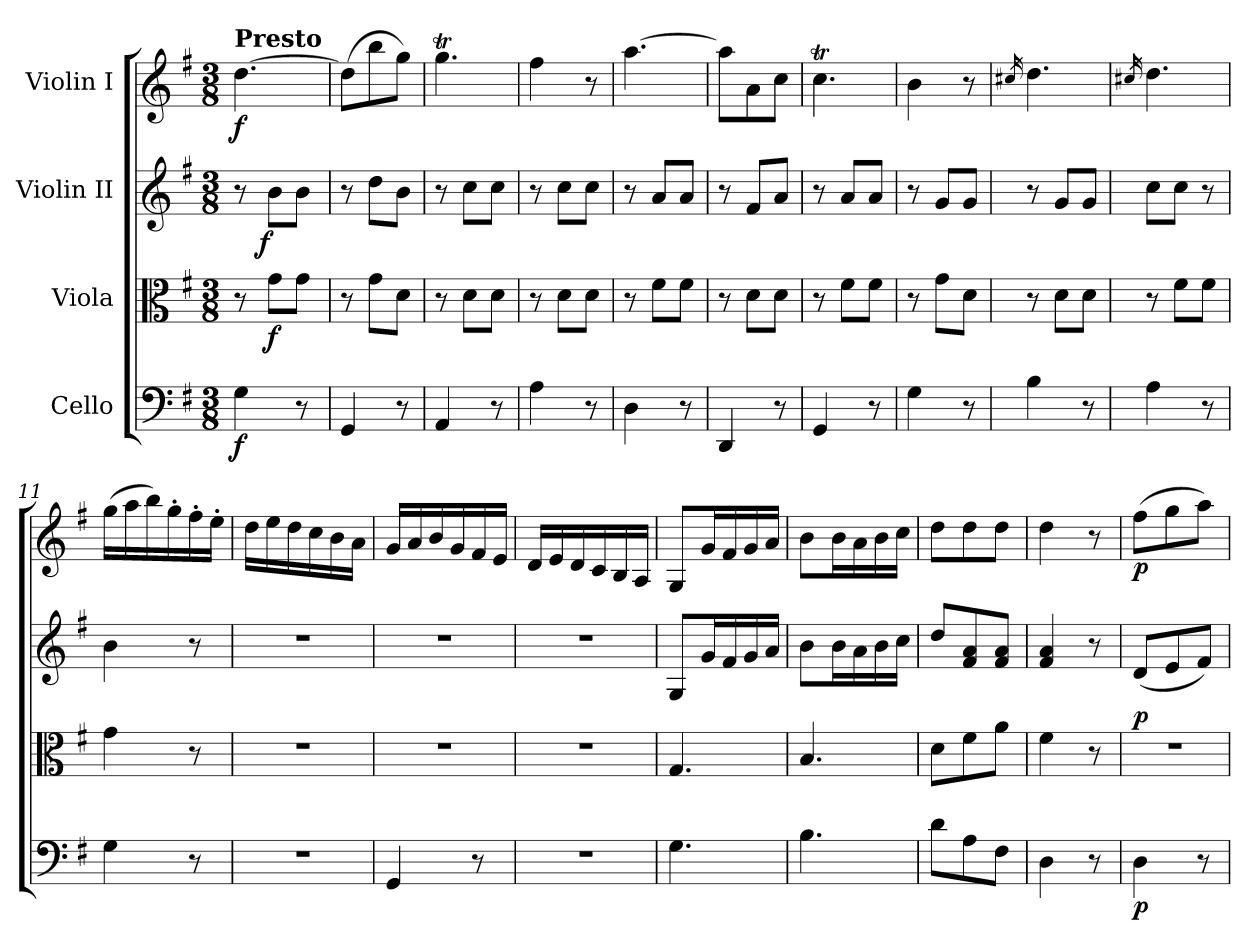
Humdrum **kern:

**kern	**dynam	**kern	**dynam	**kern	**dynam	**kern	**dynam
*part4	*part4	*part3	*part3	*part2	*part2	*part1	*part1
*staff4	*staff4	*staff3	*staff3	*staff2	*staff2	*staff1	*staff1
*I"Cello	*	*I"Viola	*	*I"Violin II	*	*I"Violin I	*
*clefF4	*	*clefC3	*	*clefG2	*	*clefG2	*
*k[f#]	*	*k[f#]	*	*k[f#]	*	*k[f#]	*
*G:	*	*G:	*	*G:	*	*G:	*
*M3/8	*	*M3/8	*	*M3/8	*	*M3/8	*
=1	=1	=1	=1	=1	=1	=1	=1
!	!	!	!	!	!	!LO:TX:a:B:t=Presto	!
!	!LO:DY:b	!	!	!	!	!	!LO:DY:b
*	*	*	*	*^	*	*	*
4G\	f	8r	.	8r	16..ryy	.	[4.dd\	f
!	!	!	!	!	!	!LO:DY:b	!	!
.	.	.	.	.	4ryy	f	.	.
!	!	!	!LO:DY:b	!	!	!	!	!
.	.	8g\L	f	8b\L	.	.	.	.
8r	.	8g\J	.	8b\J	.	.	.	.
.	.	.	.	.	64ryy	.	.	.
*	*	*	*	*v	*v	*	*	*
=2	=2	=2	=2	=2	=2	=2	=2
4GG/	.	8r	.	8r	.	(>8dd\L]	.
.	.	8g\L	.	8dd\L	.	8bb\	.
8r	.	8d\J	.	8b\J	.	8gg\J)	.
=3	=3	=3	=3	=3	=3	=3	=3
4AA/	.	8r	.	8r	.	4.ggT\	.
.	.	8d\L	.	8cc\L	.	.	.
8r	.	8d\J	.	8cc\J	.	.	.
=4	=4	=4	=4	=4	=4	=4	=4
4A\	.	8r	.	8r	.	4ff#\	.
.	.	8d\L	.	8cc\L	.	.	.
8r	.	8d\J	.	8cc\J	.	8r	.
=5	=5	=5	=5	=5	=5	=5	=5
4D\	.	8r	.	8r	.	[4.aa\	.
.	.	8f#\L	.	8a/L	.	.	.
8r	.	8f#\J	.	8a/J	.	.	.
!!LO:LB:g=z
=6	=6	=6	=6	=6	=6	=6	=6
4DD/	.	8r	.	8r	.	8aa\L]	.
.	.	8d\L	.	8f#/L	.	8a\	.
8r	.	8d\J	.	8a/J	.	8cc\J	.
=7	=7	=7	=7	=7	=7	=7	=7
4GG/	.	8r	.	8r	.	4.ccT\	.
.	.	8f#\L	.	8a/L	.	.	.
8r	.	8f#\J	.	8a/J	.	.	.
=8	=8	=8	=8	=8	=8	=8	=8
4G\	.	8r	.	8r	.	4b\	.
.	.	8g\L	.	8g/L	.	.	.
8r	.	8d\J	.	8g/J	.	8r	.
=9	=9	=9	=9	=9	=9	=9	=9
.	.	.	.	.	.	16qcc#X/	.
4B\	.	8r	.	8r	.	4.dd\	.
.	.	8d\L	.	8g/L	.	.	.
8r	.	8d\J	.	8g/J	.	.	.
=10	=10	=10	=10	=10	=10	=10	=10
.	.	.	.	.	.	16qcc#X/	.
4A\	.	8r	.	8cc\L	.	4.dd\	.
.	.	8f#\L	.	8cc\J	.	.	.
8r	.	8f#\J	.	8r	.	.	.
=11	=11	=11	=11	=11	=11	=11	=11
4G\	.	4g\	.	4b\	.	(>16gg\LL	.
.	.	.	.	.	.	16aa\	.
.	.	.	.	.	.	16bb\)	.
.	.	.	.	.	.	16gg'>\	.
8r	.	8r	.	8r	.	16ff#'>\	.
.	.	.	.	.	.	16ee'>\JJ	.
!!LO:LB:g=z
=12	=12	=12	=12	=12	=12	=12	=12
4.r	.	4.r	.	4.r	.	16dd\LL	.
.	.	.	.	.	.	16ee\	.
.	.	.	.	.	.	16dd\	.
.	.	.	.	.	.	16cc\	.
.	.	.	.	.	.	16b\	.
.	.	.	.	.	.	16a\JJ	.
=13	=13	=13	=13	=13	=13	=13	=13
4GG/	.	4.r	.	4.r	.	16g/LL	.
.	.	.	.	.	.	16a/	.
.	.	.	.	.	.	16b/	.
.	.	.	.	.	.	16g/	.
8r	.	.	.	.	.	16f#/	.
.	.	.	.	.	.	16e/JJ	.
=14	=14	=14	=14	=14	=14	=14	=14
4.r	.	4.r	.	4.r	.	16d/LL	.
.	.	.	.	.	.	16e/	.
.	.	.	.	.	.	16d/	.
.	.	.	.	.	.	16c/	.
.	.	.	.	.	.	16B/	.
.	.	.	.	.	.	16A/JJ	.
=15	=15	=15	=15	=15	=15	=15	=15
4.G\	.	4.G/	.	8G/L	.	8G/L	.
.	.	.	.	16g/L	.	16g/L	.
.	.	.	.	16f#/	.	16f#/	.
.	.	.	.	16g/	.	16g/	.
.	.	.	.	16a/JJ	.	16a/JJ	.
=16	=16	=16	=16	=16	=16	=16	=16
4.B\	.	4.B/	.	8b\L	.	8b\L	.
.	.	.	.	16b\L	.	16b\L	.
.	.	.	.	16a\	.	16a\	.
.	.	.	.	16b\	.	16b\	.
.	.	.	.	16cc\JJ	.	16cc\JJ	.
=17	=17	=17	=17	=17	=17	=17	=17
8d\L	.	8d\L	.	8dd/L	.	8dd\L	.
8A\	.	8f#\	.	8f#/ 8a/	.	8dd\	.
8F#\J	.	8a\J	.	8f#/ 8a/J	.	8dd\J	.
!!LO:PB:g=z
=18	=18	=18	=18	=18	=18	=18	=18
4D\	.	4f#\	.	4f#/ 4a/	.	4dd\	.
8r	.	8r	.	8r	.	8r	.
=19	=19	=19	=19	=19	=19	=19	=19
!	!LO:DY:b	!	!LO:DY:a	!	!	!	!LO:DY:b
4D\	p	4.r	p	(<8d/L	.	(>8ff#\L	p
.	.	.	.	8e/	.	8gg\	.
8r	.	.	.	8f#/J)	.	8aa\J)	.
=	=	=	=	=	=	=	=
*-	*-	*-	*-	*-	*-	*-	*-
